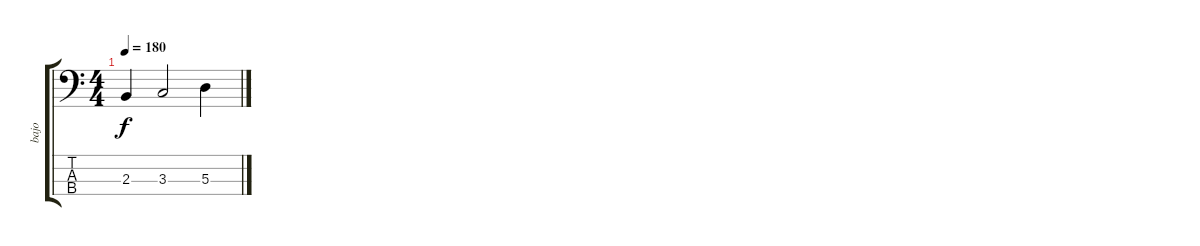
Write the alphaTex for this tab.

\track ("bajo" "bajo") {instrument electricbasspick}
\staff {score tabs}
\tuning (G2 D2 A1 E1) {hide}
\ts (4 4)
\tempo 180
\clef f4
\ks c
2.3{t}.4{dy f} 3.3.2 5.3.4
